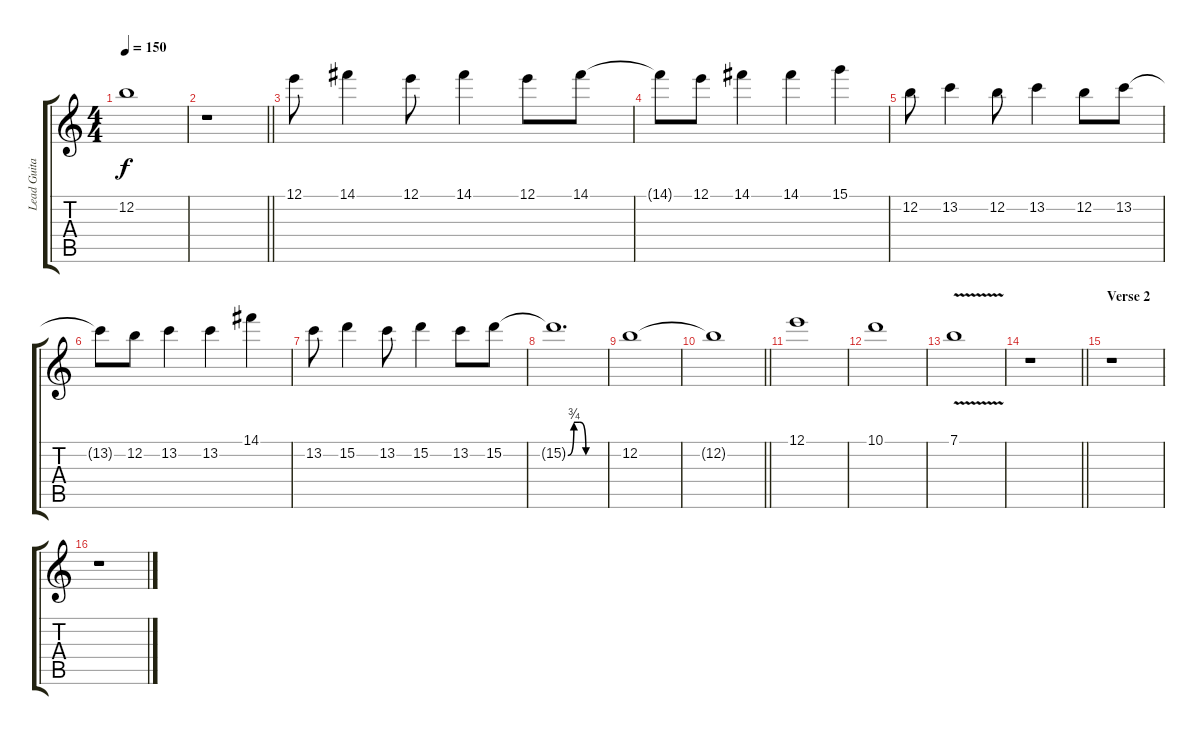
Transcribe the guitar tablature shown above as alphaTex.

\track ("Lead Guitar" "Lead Guita") {instrument distortionguitar}
\staff {score tabs}
\tuning (E4 B3 G3 D3 A2 E2) {hide}
\ts (4 4)
\tempo 150
\clef g2
\ks c
12.2.1{dy f} |
\barLineRight lightlight
r.1 |
\section ("" "")
12.1.8 14.1.4 12.1.8 14.1.4 12.1.8 14.1.8 |
14.1{t}.8 12.1.8 14.1.4 14.1.4 15.1.4 |
12.2.8 13.2.4 12.2.8 13.2.4 12.2.8 13.2.8 |
13.2{t}.8 12.2.8 13.2.4 13.2.4 14.1.4 |
13.2.8 15.2.4 13.2.8 15.2.4 13.2.8 15.2.8 |
15.2{be (custom 0 0 10 3 20 3 30 0 60 0) t}.1{d} |
12.2.1 |
\barLineRight lightlight
12.2{t}.1 |
\section ("" "")
12.1.1 |
10.1.1 |
7.1{v}.1 |
\barLineRight lightlight
r.1 |
\section ("" "Verse 2")
r.1 |
r.1
